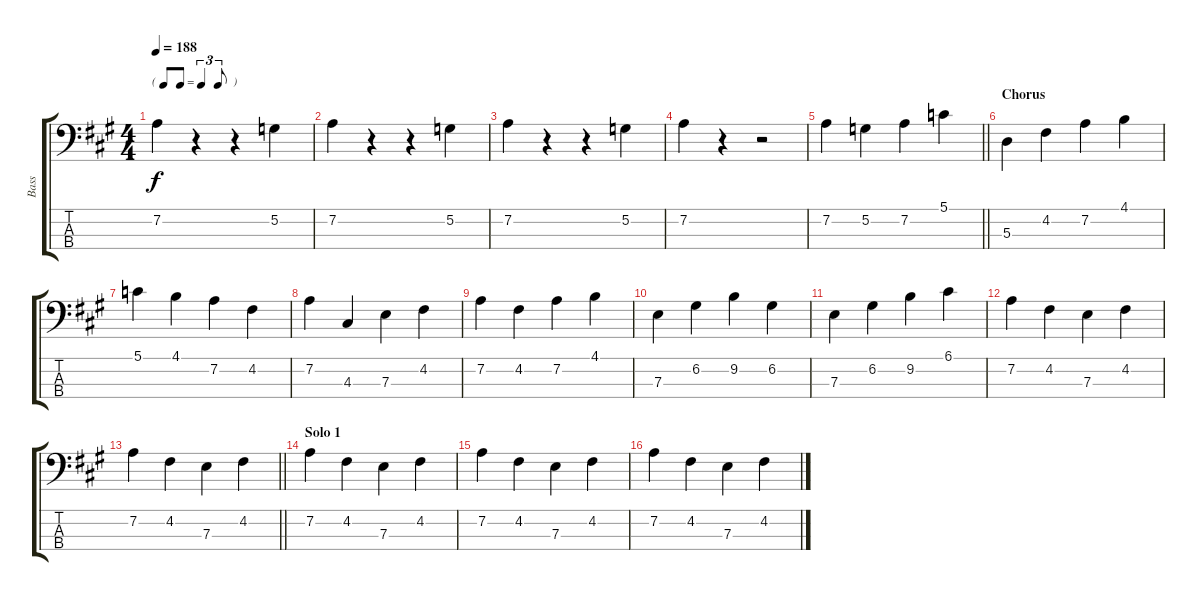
\track ("Bass" "Bass") {instrument acousticbass}
\staff {score tabs}
\tuning (G2 D2 A1 E1) {hide}
\ts (4 4)
\tf triplet8th
\tempo 188
\clef f4
\ks a
7.2.4{dy f} r.4 r.4 5.2.4 |
7.2.4 r.4 r.4 5.2.4 |
7.2.4 r.4 r.4 5.2.4 |
7.2.4 r.4 r.2 |
\barLineRight lightlight
7.2.4 5.2.4 7.2.4 5.1.4 |
\section ("" "Chorus")
5.3.4 4.2.4 7.2.4 4.1.4 |
5.1.4 4.1.4 7.2.4 4.2.4 |
7.2.4 4.3.4 7.3.4 4.2.4 |
7.2.4 4.2.4 7.2.4 4.1.4 |
7.3.4 6.2.4 9.2.4 6.2.4 |
7.3.4 6.2.4 9.2.4 6.1.4 |
7.2.4 4.2.4 7.3.4 4.2.4 |
\barLineRight lightlight
7.2.4 4.2.4 7.3.4 4.2.4 |
\section ("" "Solo 1")
7.2.4 4.2.4 7.3.4 4.2.4 |
7.2.4 4.2.4 7.3.4 4.2.4 |
7.2.4 4.2.4 7.3.4 4.2.4
